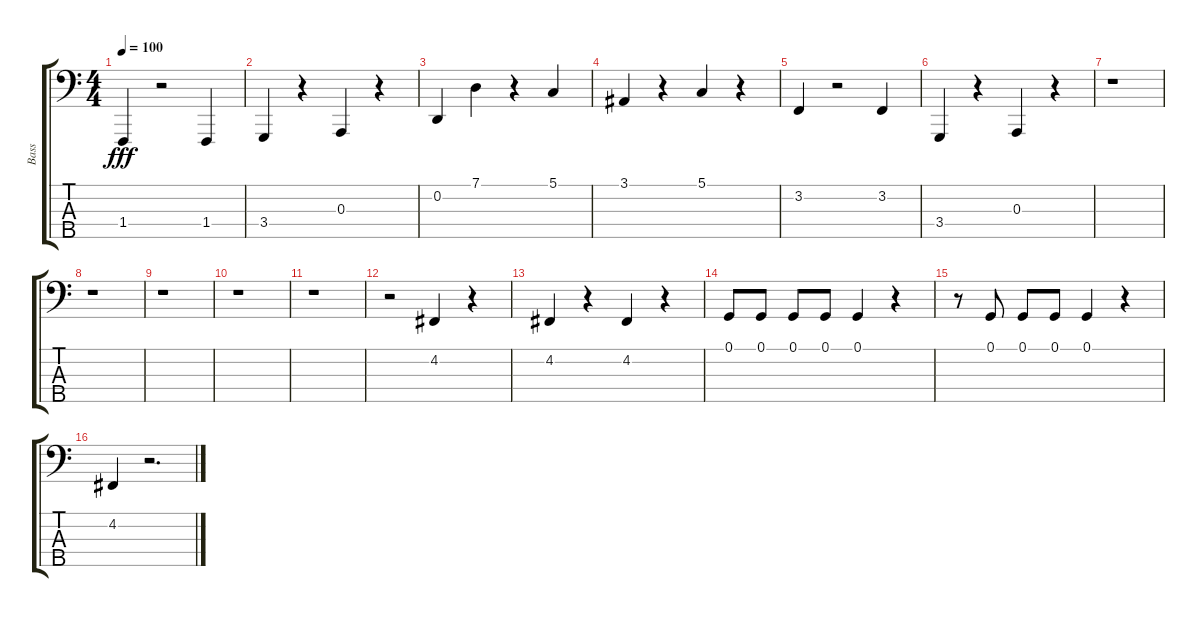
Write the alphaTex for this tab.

\track ("Bass" "Bass") {instrument stringensemble1}
\staff {score tabs}
\tuning (G2 D2 A1 E1 B0) {hide}
\ts (4 4)
\tempo 100
\clef f4
\ks c
1.4.4{dy fff} r.2 1.4.4 |
3.4.4 r.4 0.3.4 r.4 |
0.2.4 7.1.4 r.4 5.1.4 |
3.1.4 r.4 5.1.4 r.4 |
3.2.4 r.2 3.2.4 |
3.4.4 r.4 0.3.4 r.4 |
r.1 |
r.1 |
r.1 |
r.1 |
r.1 |
r.2 4.2.4 r.4 |
4.2.4 r.4 4.2.4 r.4 |
0.1.8 0.1.8 0.1.8 0.1.8 0.1.4 r.4 |
r.8 0.1.8 0.1.8 0.1.8 0.1.4 r.4 |
4.2.4 r.2{d}
